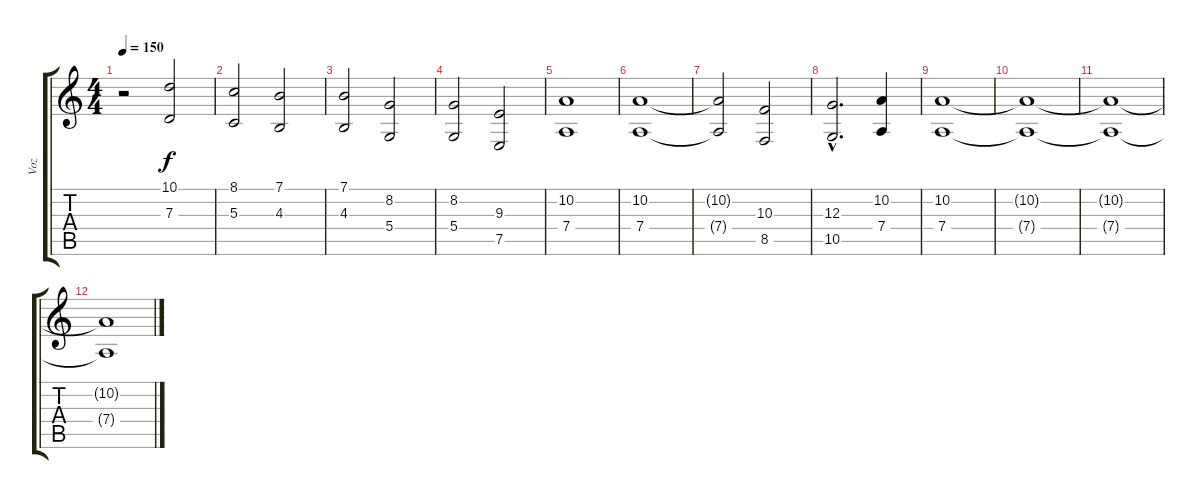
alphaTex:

\track ("Voz" "Voz") {instrument synthvoice}
\staff {score tabs}
\tuning (E4 B3 G3 D3 A2 E2) {hide}
\ts (4 4)
\tempo 150
\clef g2
\ks c
r.2{dy f} (10.1 7.3).2 |
(8.1 5.3).2 (7.1 4.3).2 |
(7.1 4.3).2 (8.2 5.4).2 |
(8.2 5.4).2 (9.3 7.5).2 |
(10.2 7.4).1 |
(10.2 7.4).1 |
(10.2{t} 7.4{t}).2 (10.3 8.5).2 |
(12.3{hac} 10.5{hac}).2{d} (10.2 7.4).4 |
(10.2 7.4).1 |
(10.2{t} 7.4{t}).1 |
(10.2{t} 7.4{t}).1 |
(10.2{t} 7.4{t}).1
